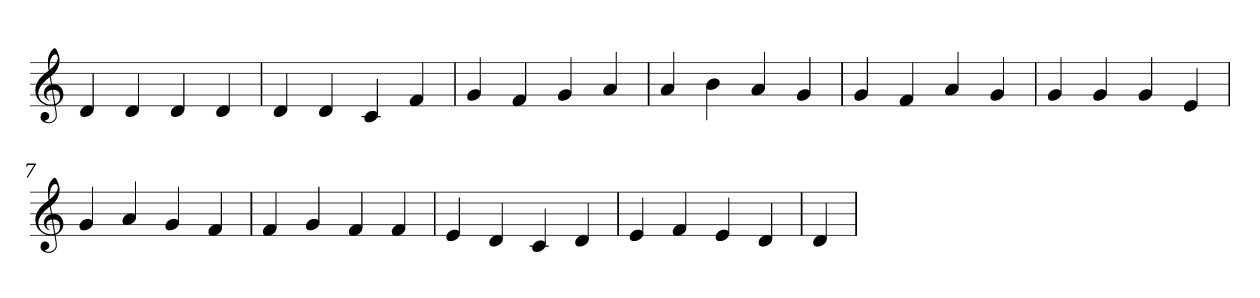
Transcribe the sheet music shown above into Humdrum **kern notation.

**kern
*part1
*staff1
*clefG2
=1
4d
4d
4d
4d
=2
4d
4d
4c
4f
=3
4g
4f
4g
4a
=4
4a
4b
4a
4g
=5
4g
4f
4a
4g
=6
4g
4g
4g
4e
=7
4g
4a
4g
4f
=8
4f
4g
4f
4f
=9
4e
4d
4c
4d
=10
4e
4f
4e
4d
=11
4d
=
*-
